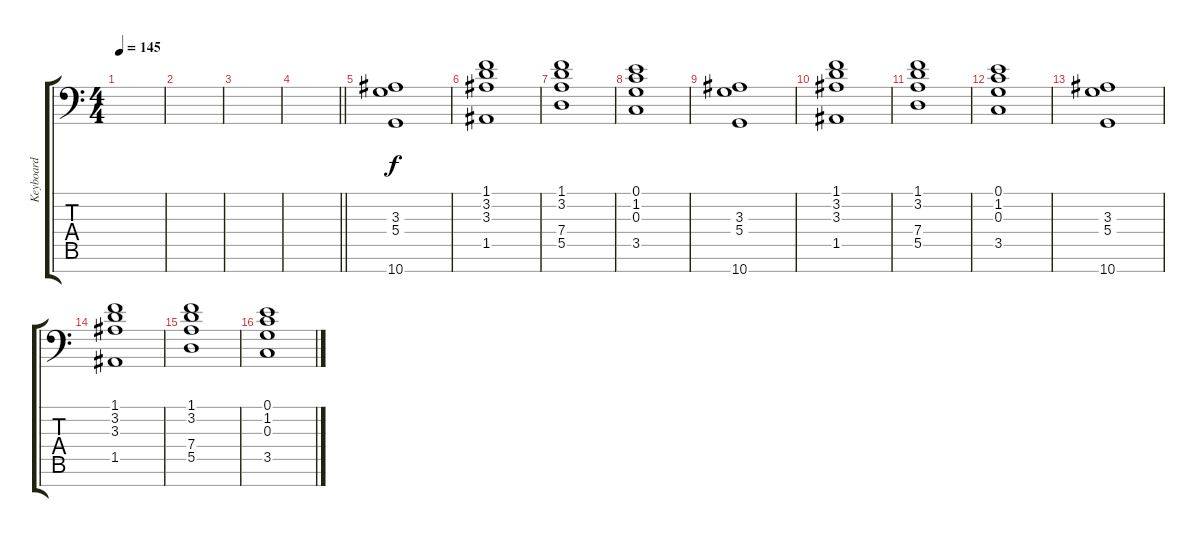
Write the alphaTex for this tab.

\track ("Keyboard" "Keyboard") {instrument tremolostrings}
\staff {score tabs}
\tuning (E4 B3 G3 D3 A2 E2 A1) {hide}
\ts (4 4)
\tempo 145
\clef f4
\ks c
|
|
|
\barLineRight lightlight
|
\section ("" "")
(3.3 5.4 10.7).1{instrument acousticgrandpiano} |
(1.1 3.2 3.3 1.5).1 |
(1.1 3.2 7.4 5.5).1 |
(0.1 1.2 0.3 3.5).1 |
(3.3 5.4 10.7).1{instrument acousticgrandpiano} |
(1.1 3.2 3.3 1.5).1 |
(1.1 3.2 7.4 5.5).1 |
(0.1 1.2 0.3 3.5).1 |
(3.3 5.4 10.7).1{instrument acousticgrandpiano} |
(1.1 3.2 3.3 1.5).1 |
(1.1 3.2 7.4 5.5).1 |
(0.1 1.2 0.3 3.5).1
